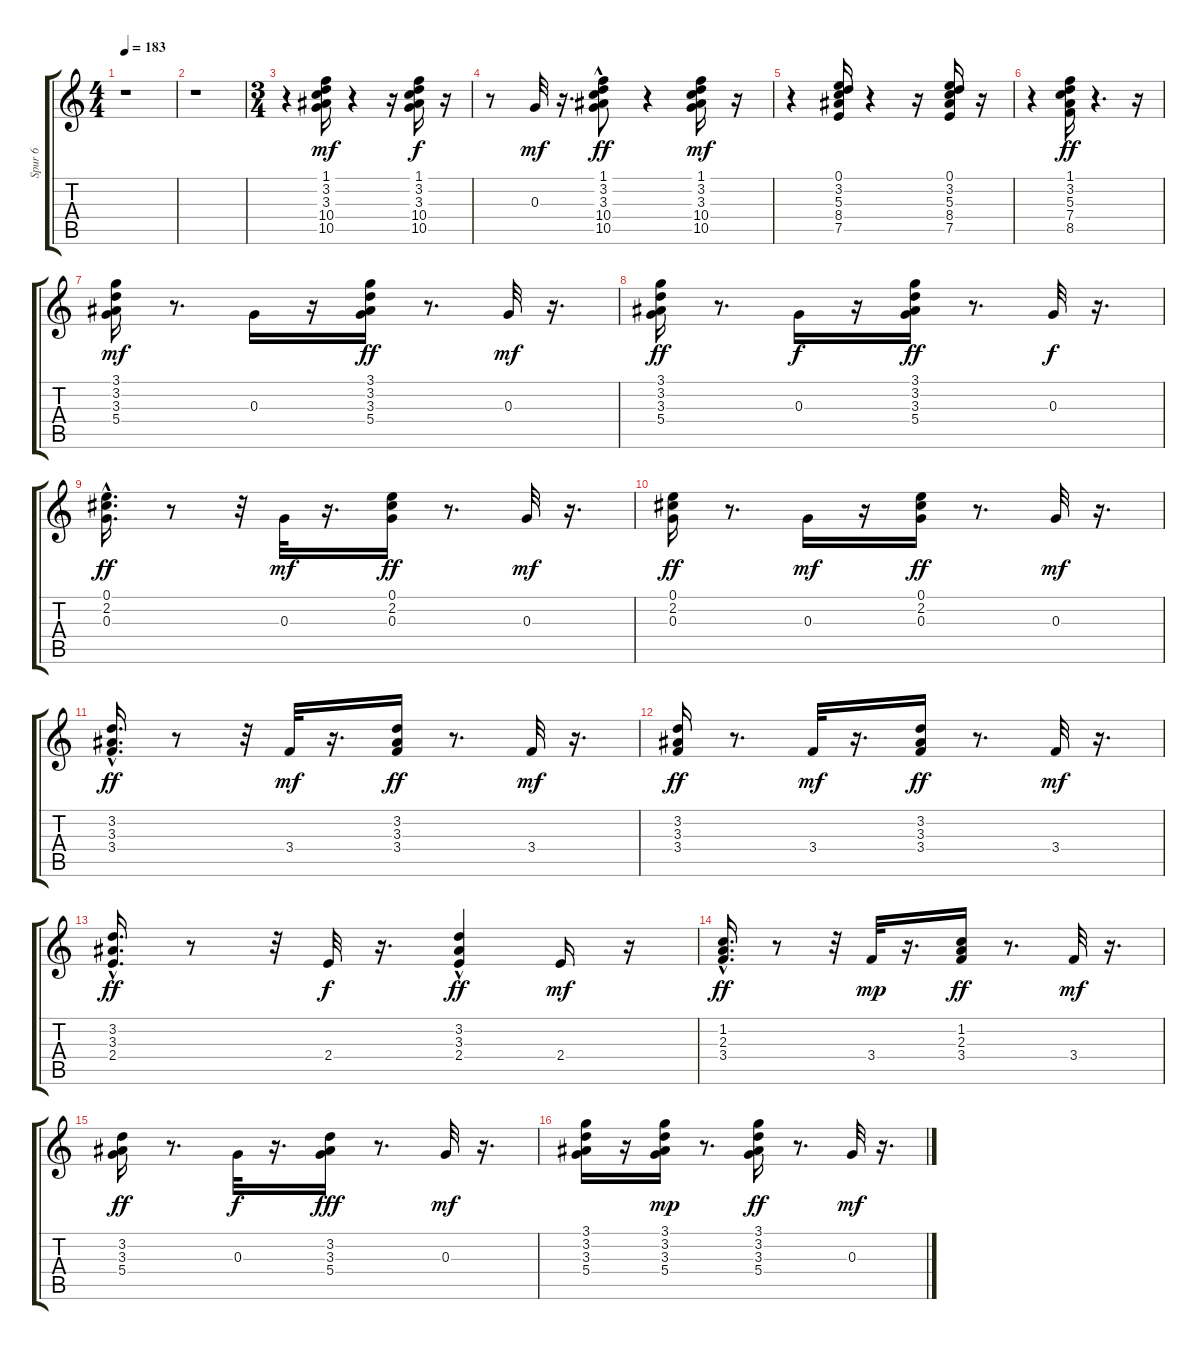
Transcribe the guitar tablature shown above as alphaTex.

\track ("Spur 6" "Spur 6") {instrument electricguitarjazz}
\staff {score tabs}
\tuning (E4 B3 G3 D3 A2 E2) {hide}
\ts (4 4)
\tempo 183
\clef g2
\ks c
r.1{dy mf instrument electricguitarjazz} |
r.1 |
\ts (3 4)
r.4 (1.1 3.2 3.3 10.4 10.5).16 r.4 r.16 (1.1 3.2 3.3 10.4 10.5).16{dy f} r.16 |
r.8 0.3.32{dy mf} r.16{d} (1.1 3.2{hac} 3.3 10.4{hac} 10.5{hac}).8{dy ff} r.4 (1.1 3.2 3.3 10.4 10.5).16{dy mf} r.16 |
r.4 (0.1 3.2 5.3 8.4 7.5).16 r.4 r.16 (0.1 3.2 5.3 8.4 7.5).16 r.16 |
r.4 (1.1 3.2 5.3 7.4 8.5).16{dy ff} r.4{d} r.16 |
(3.1 3.2 3.3 5.4).16{dy mf} r.8{d} 0.3.16 r.16 (3.1 3.2 3.3 5.4).16{dy ff} r.8{d} 0.3.32{dy mf} r.16{d} |
(3.1 3.2 3.3 5.4).16{dy ff} r.8{d} 0.3.16{dy f} r.16 (3.1 3.2 3.3 5.4).16{dy ff} r.8{d} 0.3.32{dy f} r.16{d} |
(0.1 2.2{hac} 0.3).16{d dy ff} r.8 r.32 0.3.32{dy mf} r.16{d} (0.1 2.2 0.3).16{dy ff} r.8{d} 0.3.32{dy mf} r.16{d} |
(0.1 2.2 0.3).16{dy ff} r.8{d} 0.3.16{dy mf} r.16 (0.1 2.2 0.3).16{dy ff} r.8{d} 0.3.32{dy mf} r.16{d} |
(3.2{hac} 3.3{hac} 3.4).16{d dy ff} r.8 r.32 3.4.32{dy mf} r.16{d} (3.2 3.3 3.4).16{dy ff} r.8{d} 3.4.32{dy mf} r.16{d} |
(3.2 3.3 3.4).16{dy ff} r.8{d} 3.4.32{dy mf} r.16{d} (3.2 3.3 3.4).16{dy ff} r.8{d} 3.4.32{dy mf} r.16{d} |
(3.2 3.3{hac} 2.4).16{d dy ff} r.8 r.32 2.4.32{dy f} r.16{d} (3.2 3.3{hac} 2.4).4{dy ff} 2.4.16{dy mf} r.16 |
(1.2{hac} 2.3 3.4).16{d dy ff} r.8 r.32 3.4.32{dy mp} r.16{d} (1.2 2.3 3.4).16{dy ff} r.8{d} 3.4.32{dy mf} r.16{d} |
(3.2 3.3 5.4).16{dy ff} r.8{d} 0.3.32{dy f} r.16{d} (3.2 3.3 5.4).16{dy fff} r.8{d} 0.3.32{dy mf} r.16{d} |
(3.1 3.2 3.3 5.4).16 r.16 (3.1 3.2 3.3 5.4).16{dy mp} r.8{d} (3.1 3.2 3.3 5.4).16{dy ff} r.8{d} 0.3.32{dy mf} r.16{d}
